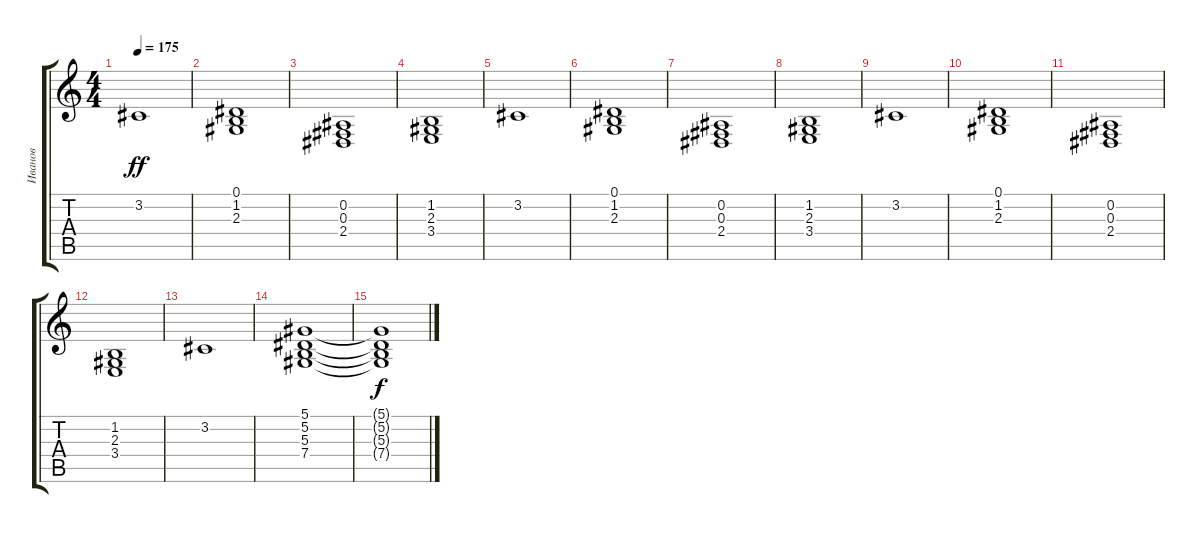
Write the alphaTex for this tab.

\track ("Иванов" "Иванов") {instrument stringensemble1}
\staff {score tabs}
\tuning (Eb4 Bb3 Gb3 Db3 Ab2 Eb2) {hide}
\ts (4 4)
\tempo 175
\clef g2
\ks c
3.2.1{dy ff} |
(0.1 1.2 2.3).1 |
(0.2 0.3 2.4).1 |
(1.2 2.3 3.4).1 |
3.2.1 |
(0.1 1.2 2.3).1 |
(0.2 0.3 2.4).1 |
(1.2 2.3 3.4).1 |
3.2.1 |
(0.1 1.2 2.3).1 |
(0.2 0.3 2.4).1 |
(1.2 2.3 3.4).1 |
3.2.1 |
(5.1 5.2 5.3 7.4).1 |
(5.1{t} 5.2{t} 5.3{t} 7.4{t}).1{dy f}
